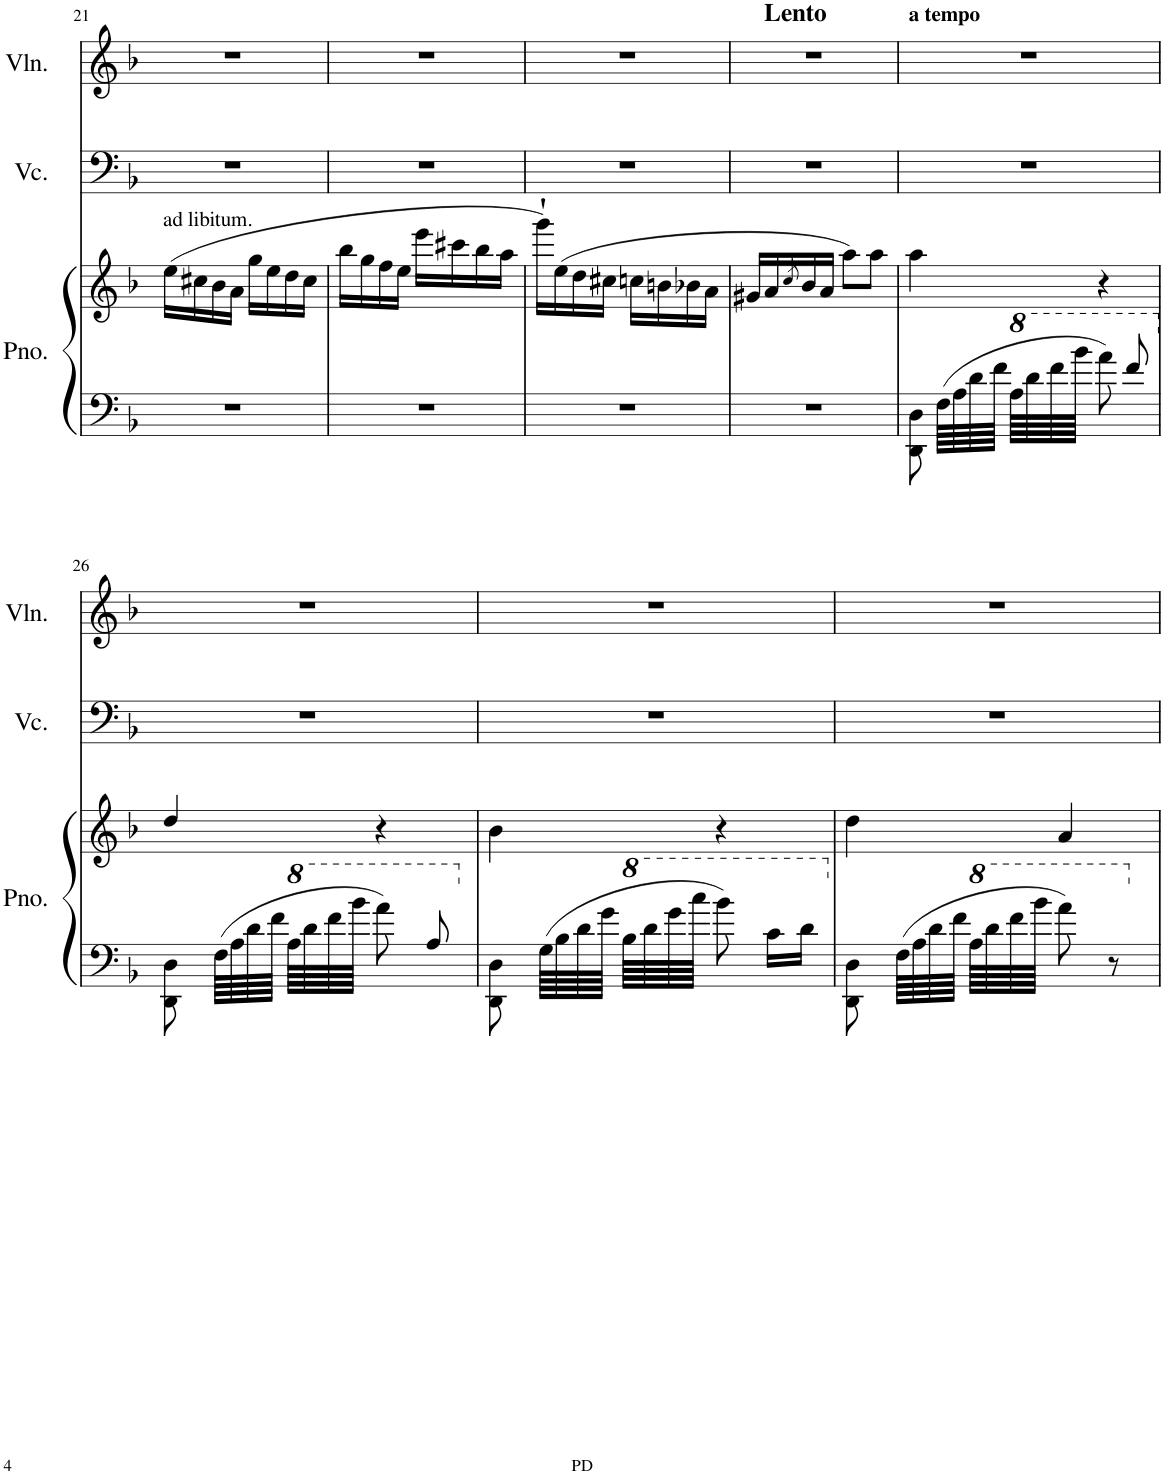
**kern	**kern	**kern	**kern
*part3	*part3	*part2	*part1
*staff4	*staff3	*staff2	*staff1
*I"Piano	*	*I"Violoncello	*I"Violin
*I'Pno.	*	*I'Vc.	*I'Vln.
!!LO:PB:g=z
*clefF4	*clefG2	*clefF4	*clefG2
*k[b-]	*k[b-]	*k[b-]	*k[b-]
*M2/4	*M2/4	*M2/4	*M2/4
=21	=21	=21	=21
!	!LO:TX:a:t=ad libitum.	!	!
2r	(16ee\LL	2r	2r
.	16cc#X\	.	.
.	16b-\	.	.
.	16a\JJ	.	.
.	16gg\LL	.	.
.	16ee\	.	.
.	16dd\	.	.
.	16cc#\JJ	.	.
=22	=22	=22	=22
2r	16bb-\LL	2r	2r
.	16gg\	.	.
.	16ff\	.	.
.	16ee\JJ	.	.
.	16eee\LL	.	.
.	16ccc#X\	.	.
.	16bb-\	.	.
.	16aa\JJ	.	.
=23	=23	=23	=23
2r	16ggg`\LL)	2r	2r
.	(16ee\	.	.
.	16dd\	.	.
.	16cc#X\JJ	.	.
.	16ccn\LL	.	.
.	16bn\	.	.
.	16b-X\	.	.
.	16a\JJ	.	.
=24	=24	=24	=24
*	*	*	*^
2r	16g#X/LL	2r	2r	16ryy
!	!	!	!	!LO:TX:a:B:t=Lento
.	16a/	.	.	4..ryy
.	8qcc/	.	.	.
.	16b-/	.	.	.
.	16a/JJ	.	.	.
.	8aa\L)	.	.	.
.	8aa\J	.	.	.
=25	=25	=25	=25	=25
!	!	!	!LO:TX:a:B:t=a tempo	!
*	*	*	*v	*v
8DD\ 8D\	4aa\	2r	2r
64F\LLLL	.	.	.
64A\	.	.	.
64d\	.	.	.
64f\JJJJ	.	.	.
*8va	*	*	*
64a\LLLL	.	.	.
64dd\	.	.	.
64ff\	.	.	.
64bb-\JJJJ	.	.	.
8aa\	4r	.	.
8ff/	.	.	.
!!LO:LB:g=z
=26	=26	=26	=26
*X8va	*	*	*
8DD\ 8D\	4dd/	2r	2r
64F\LLLL	.	.	.
64A\	.	.	.
64d\	.	.	.
64f\JJJJ	.	.	.
*8va	*	*	*
64a\LLLL	.	.	.
64dd\	.	.	.
64ff\	.	.	.
64bb-\JJJJ	.	.	.
8aa\	4r	.	.
8a/	.	.	.
=27	=27	=27	=27
*X8va	*	*	*
8DD\ 8D\	4b-\	2r	2r
64G\LLLL	.	.	.
64B-\	.	.	.
64d\	.	.	.
64g\JJJJ	.	.	.
*8va	*	*	*
64b-\LLLL	.	.	.
64dd\	.	.	.
64gg\	.	.	.
64ccc\JJJJ	.	.	.
8bb-\	4r	.	.
16cc\LL	.	.	.
16dd\JJ	.	.	.
=28	=28	=28	=28
*X8va	*	*	*
8DD\ 8D\	4dd\	2r	2r
64F\LLLL	.	.	.
64A\	.	.	.
64d\	.	.	.
64f\JJJJ	.	.	.
*8va	*	*	*
64a\LLLL	.	.	.
64dd\	.	.	.
64ff\	.	.	.
64bb-\JJJJ	.	.	.
8aa\	4a/	.	.
8r	.	.	.
*X8va	*	*	*
=	=	=	=
*-	*-	*-	*-
